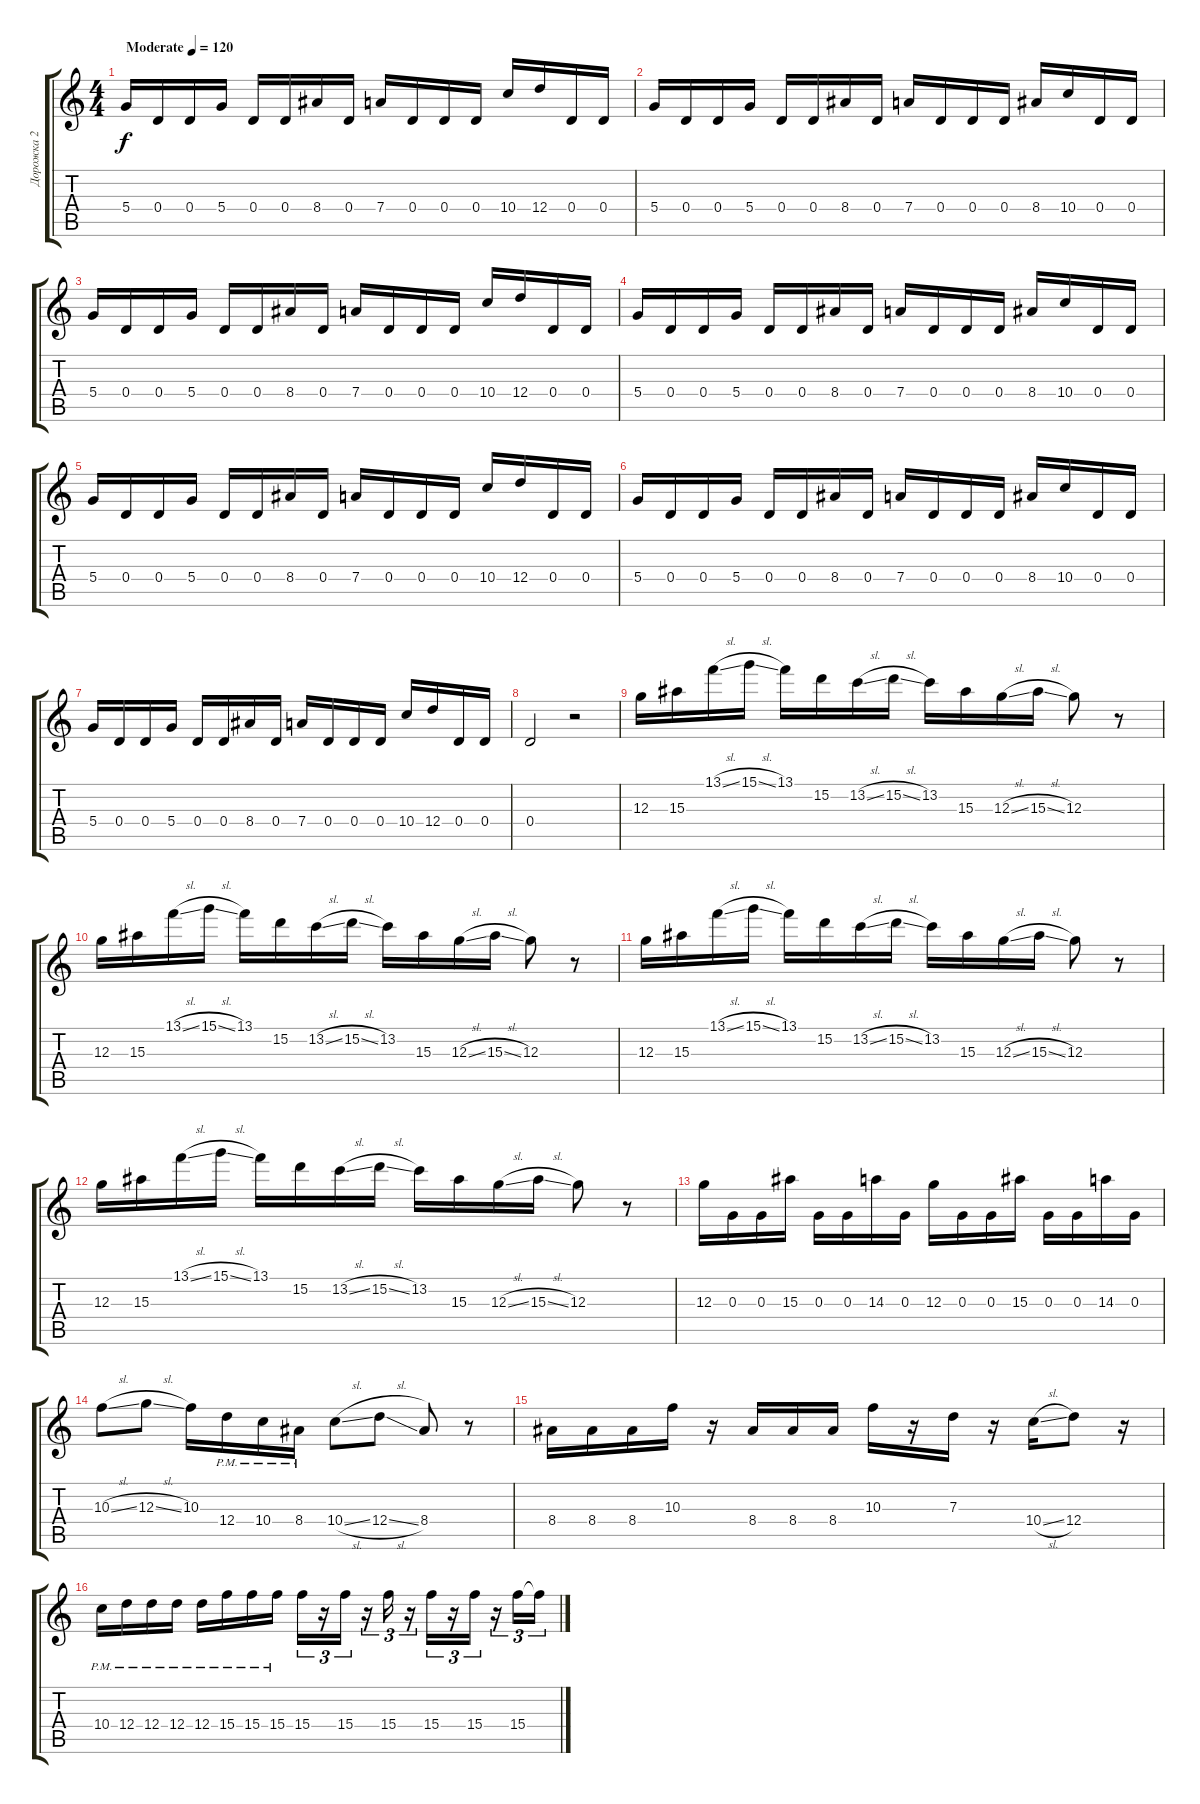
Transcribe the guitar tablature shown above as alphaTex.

\track ("Дорожка 2" "Дорожка 2") {instrument distortionguitar}
\staff {score tabs}
\tuning (E4 B3 G3 D3 A2 E2) {hide}
\ts (4 4)
\tempo (120 "Moderate")
\clef g2
\ks c
5.4.16{dy f instrument distortionguitar} 0.4.16 0.4.16 5.4.16 0.4.16 0.4.16 8.4.16 0.4.16 7.4.16 0.4.16 0.4.16 0.4.16 10.4.16 12.4.16 0.4.16 0.4.16 |
5.4.16 0.4.16 0.4.16 5.4.16 0.4.16 0.4.16 8.4.16 0.4.16 7.4.16 0.4.16 0.4.16 0.4.16 8.4.16 10.4.16 0.4.16 0.4.16 |
5.4.16 0.4.16 0.4.16 5.4.16 0.4.16 0.4.16 8.4.16 0.4.16 7.4.16 0.4.16 0.4.16 0.4.16 10.4.16 12.4.16 0.4.16 0.4.16 |
5.4.16 0.4.16 0.4.16 5.4.16 0.4.16 0.4.16 8.4.16 0.4.16 7.4.16 0.4.16 0.4.16 0.4.16 8.4.16 10.4.16 0.4.16 0.4.16 |
5.4.16 0.4.16 0.4.16 5.4.16 0.4.16 0.4.16 8.4.16 0.4.16 7.4.16 0.4.16 0.4.16 0.4.16 10.4.16 12.4.16 0.4.16 0.4.16 |
5.4.16 0.4.16 0.4.16 5.4.16 0.4.16 0.4.16 8.4.16 0.4.16 7.4.16 0.4.16 0.4.16 0.4.16 8.4.16 10.4.16 0.4.16 0.4.16 |
5.4.16 0.4.16 0.4.16 5.4.16 0.4.16 0.4.16 8.4.16 0.4.16 7.4.16 0.4.16 0.4.16 0.4.16 10.4.16 12.4.16 0.4.16 0.4.16 |
0.4.2 r.2 |
12.3.16 15.3.16 13.1{sl}.16 15.1{sl}.16 13.1.16 15.2.16 13.2{sl}.16 15.2{sl}.16 13.2.16 15.3.16 12.3{sl}.16 15.3{sl}.16 12.3.8 r.8 |
12.3.16 15.3.16 13.1{sl}.16 15.1{sl}.16 13.1.16 15.2.16 13.2{sl}.16 15.2{sl}.16 13.2.16 15.3.16 12.3{sl}.16 15.3{sl}.16 12.3.8 r.8 |
12.3.16 15.3.16 13.1{sl}.16 15.1{sl}.16 13.1.16 15.2.16 13.2{sl}.16 15.2{sl}.16 13.2.16 15.3.16 12.3{sl}.16 15.3{sl}.16 12.3.8 r.8 |
12.3.16 15.3.16 13.1{sl}.16 15.1{sl}.16 13.1.16 15.2.16 13.2{sl}.16 15.2{sl}.16 13.2.16 15.3.16 12.3{sl}.16 15.3{sl}.16 12.3.8 r.8 |
12.3.16 0.3.16 0.3.16 15.3.16 0.3.16 0.3.16 14.3.16 0.3.16 12.3.16 0.3.16 0.3.16 15.3.16 0.3.16 0.3.16 14.3.16 0.3.16 |
10.3{sl}.8 12.3{sl}.8 10.3.16 12.4{pm}.16 10.4{pm}.16 8.4{pm}.16 10.4{sl}.8 12.4{sl}.8 8.4.8 r.8 |
8.4.16 8.4.16 8.4.16 10.3.16 r.16 8.4.16 8.4.16 8.4.16 10.3.16 r.16 7.3.16 r.16 10.4{sl}.16 12.4.8 r.16 |
10.4{pm}.16 12.4{pm}.16 12.4{pm}.16 12.4{pm}.16 12.4{pm}.16 15.4{pm}.16 15.4{pm}.16 15.4{pm}.16 15.4.16{tu (3 2)} r.16{tu (3 2)} 15.4.16{tu (3 2)} r.16{tu (3 2)} 15.4.16{tu (3 2)} r.16{tu (3 2)} 15.4.16{tu (3 2)} r.16{tu (3 2)} 15.4.16{tu (3 2)} r.16{tu (3 2)} 15.4.16{tu (3 2)} 15.4{t}.16{tu (3 2)}
